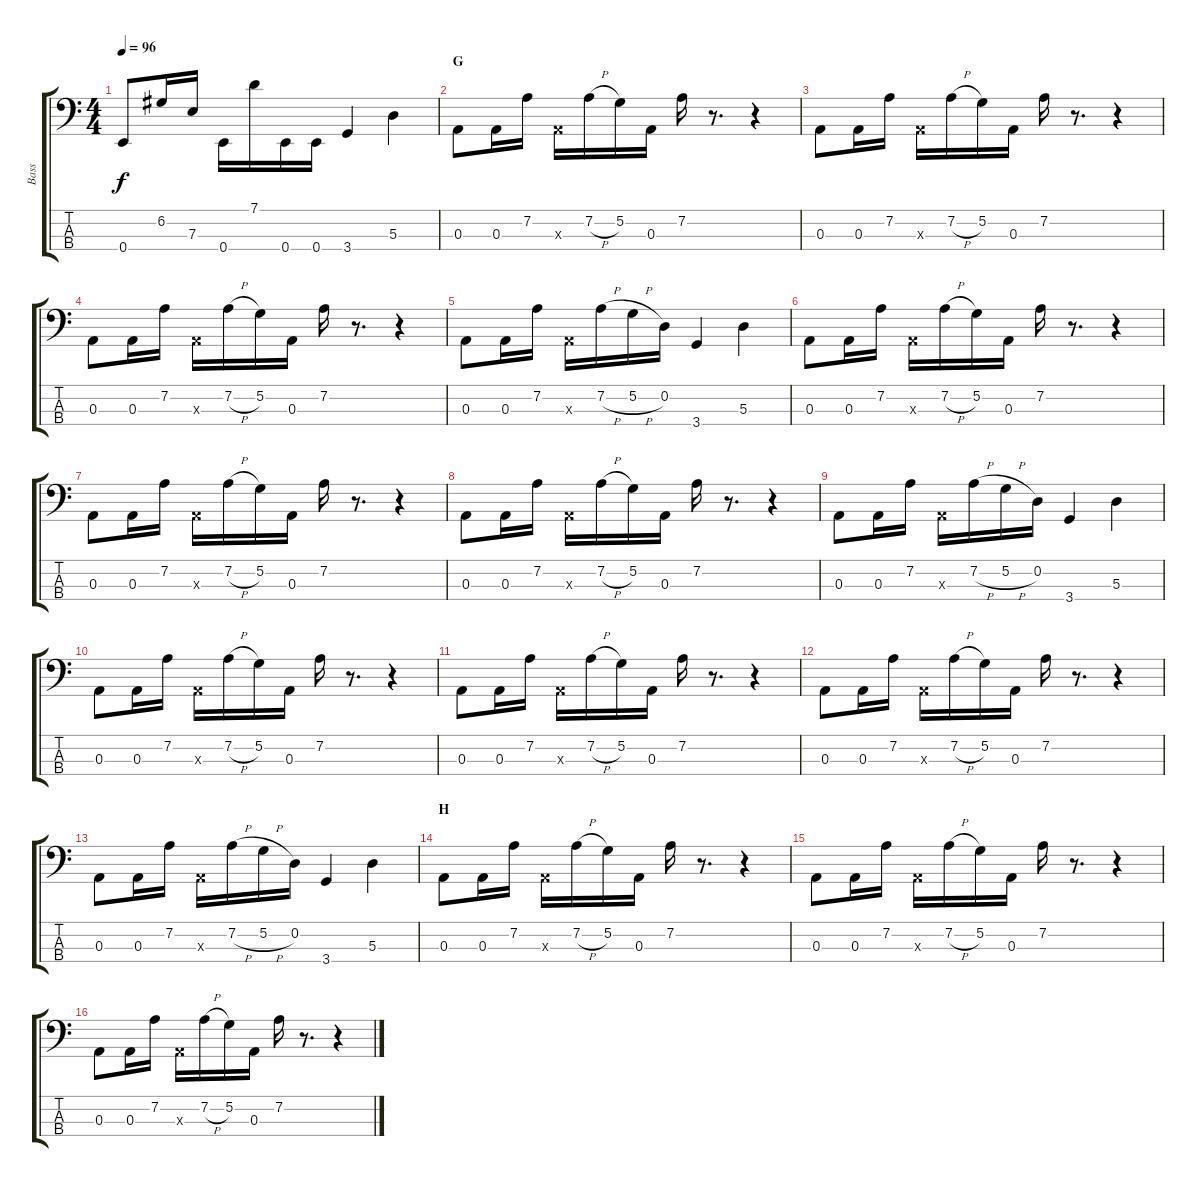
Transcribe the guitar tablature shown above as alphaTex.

\track ("Bass" "Bass") {instrument slapbass1}
\staff {score tabs}
\tuning (G2 D2 A1 E1) {hide}
\ts (4 4)
\tempo 96
\clef f4
\ks c
0.4.8{dy f} 6.2.16 7.3.16 0.4.16 7.1.16 0.4.16 0.4.16 3.4.4 5.3.4 |
\section ("" "G")
0.3.8 0.3.16 7.2.16 0.3{x}.16 7.2{h}.16 5.2.16 0.3.16 7.2.16 r.8{d} r.4 |
0.3.8 0.3.16 7.2.16 0.3{x}.16 7.2{h}.16 5.2.16 0.3.16 7.2.16 r.8{d} r.4 |
0.3.8 0.3.16 7.2.16 0.3{x}.16 7.2{h}.16 5.2.16 0.3.16 7.2.16 r.8{d} r.4 |
0.3.8 0.3.16 7.2.16 0.3{x}.16 7.2{h}.16 5.2{h}.16 0.2.16 3.4.4 5.3.4 |
0.3.8 0.3.16 7.2.16 0.3{x}.16 7.2{h}.16 5.2.16 0.3.16 7.2.16 r.8{d} r.4 |
0.3.8 0.3.16 7.2.16 0.3{x}.16 7.2{h}.16 5.2.16 0.3.16 7.2.16 r.8{d} r.4 |
0.3.8 0.3.16 7.2.16 0.3{x}.16 7.2{h}.16 5.2.16 0.3.16 7.2.16 r.8{d} r.4 |
0.3.8 0.3.16 7.2.16 0.3{x}.16 7.2{h}.16 5.2{h}.16 0.2.16 3.4.4 5.3.4 |
0.3.8 0.3.16 7.2.16 0.3{x}.16 7.2{h}.16 5.2.16 0.3.16 7.2.16 r.8{d} r.4 |
0.3.8 0.3.16 7.2.16 0.3{x}.16 7.2{h}.16 5.2.16 0.3.16 7.2.16 r.8{d} r.4 |
0.3.8 0.3.16 7.2.16 0.3{x}.16 7.2{h}.16 5.2.16 0.3.16 7.2.16 r.8{d} r.4 |
0.3.8 0.3.16 7.2.16 0.3{x}.16 7.2{h}.16 5.2{h}.16 0.2.16 3.4.4 5.3.4 |
\section ("" "H")
0.3.8 0.3.16 7.2.16 0.3{x}.16 7.2{h}.16 5.2.16 0.3.16 7.2.16 r.8{d} r.4 |
0.3.8 0.3.16 7.2.16 0.3{x}.16 7.2{h}.16 5.2.16 0.3.16 7.2.16 r.8{d} r.4 |
0.3.8 0.3.16 7.2.16 0.3{x}.16 7.2{h}.16 5.2.16 0.3.16 7.2.16 r.8{d} r.4
